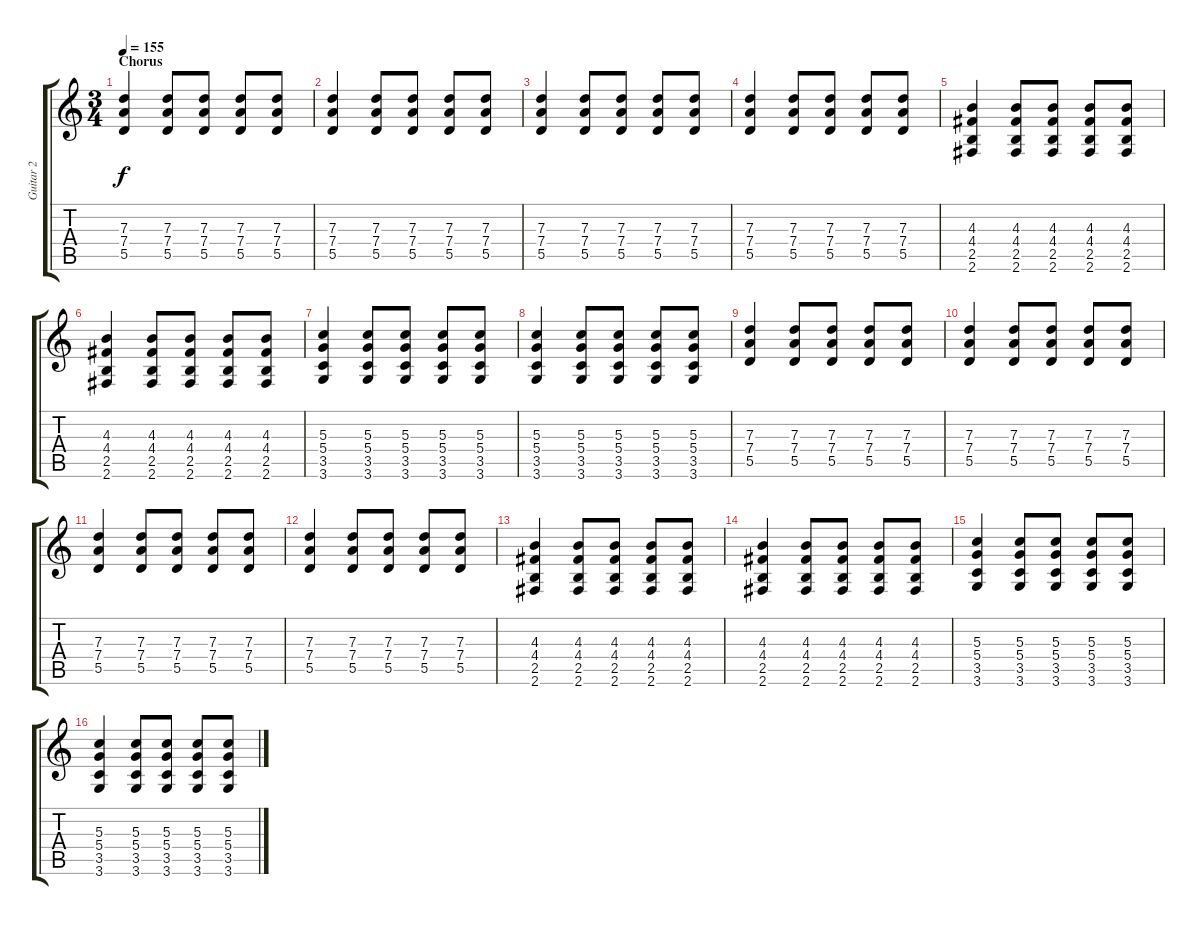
\track ("Guitar 2" "Guitar 2") {instrument overdrivenguitar}
\staff {score tabs}
\tuning (E4 B3 G3 D3 A2 E2) {hide}
\ts (3 4)
\section ("" "Chorus")
\tempo 155
\clef g2
\ks c
(7.3 7.4 5.5).4{dy f} (7.3 7.4 5.5).8 (7.3 7.4 5.5).8 (7.3 7.4 5.5).8 (7.3 7.4 5.5).8 |
(7.3 7.4 5.5).4 (7.3 7.4 5.5).8 (7.3 7.4 5.5).8 (7.3 7.4 5.5).8 (7.3 7.4 5.5).8 |
(7.3 7.4 5.5).4 (7.3 7.4 5.5).8 (7.3 7.4 5.5).8 (7.3 7.4 5.5).8 (7.3 7.4 5.5).8 |
(7.3 7.4 5.5).4 (7.3 7.4 5.5).8 (7.3 7.4 5.5).8 (7.3 7.4 5.5).8 (7.3 7.4 5.5).8 |
(4.3 4.4 2.5 2.6).4 (4.3 4.4 2.5 2.6).8 (4.3 4.4 2.5 2.6).8 (4.3 4.4 2.5 2.6).8 (4.3 4.4 2.5 2.6).8 |
(4.3 4.4 2.5 2.6).4 (4.3 4.4 2.5 2.6).8 (4.3 4.4 2.5 2.6).8 (4.3 4.4 2.5 2.6).8 (4.3 4.4 2.5 2.6).8 |
(5.3 5.4 3.5 3.6).4 (5.3 5.4 3.5 3.6).8 (5.3 5.4 3.5 3.6).8 (5.3 5.4 3.5 3.6).8 (5.3 5.4 3.5 3.6).8 |
(5.3 5.4 3.5 3.6).4 (5.3 5.4 3.5 3.6).8 (5.3 5.4 3.5 3.6).8 (5.3 5.4 3.5 3.6).8 (5.3 5.4 3.5 3.6).8 |
(7.3 7.4 5.5).4 (7.3 7.4 5.5).8 (7.3 7.4 5.5).8 (7.3 7.4 5.5).8 (7.3 7.4 5.5).8 |
(7.3 7.4 5.5).4 (7.3 7.4 5.5).8 (7.3 7.4 5.5).8 (7.3 7.4 5.5).8 (7.3 7.4 5.5).8 |
(7.3 7.4 5.5).4 (7.3 7.4 5.5).8 (7.3 7.4 5.5).8 (7.3 7.4 5.5).8 (7.3 7.4 5.5).8 |
(7.3 7.4 5.5).4 (7.3 7.4 5.5).8 (7.3 7.4 5.5).8 (7.3 7.4 5.5).8 (7.3 7.4 5.5).8 |
(4.3 4.4 2.5 2.6).4 (4.3 4.4 2.5 2.6).8 (4.3 4.4 2.5 2.6).8 (4.3 4.4 2.5 2.6).8 (4.3 4.4 2.5 2.6).8 |
(4.3 4.4 2.5 2.6).4 (4.3 4.4 2.5 2.6).8 (4.3 4.4 2.5 2.6).8 (4.3 4.4 2.5 2.6).8 (4.3 4.4 2.5 2.6).8 |
(5.3 5.4 3.5 3.6).4 (5.3 5.4 3.5 3.6).8 (5.3 5.4 3.5 3.6).8 (5.3 5.4 3.5 3.6).8 (5.3 5.4 3.5 3.6).8 |
(5.3 5.4 3.5 3.6).4 (5.3 5.4 3.5 3.6).8 (5.3 5.4 3.5 3.6).8 (5.3 5.4 3.5 3.6).8 (5.3 5.4 3.5 3.6).8
